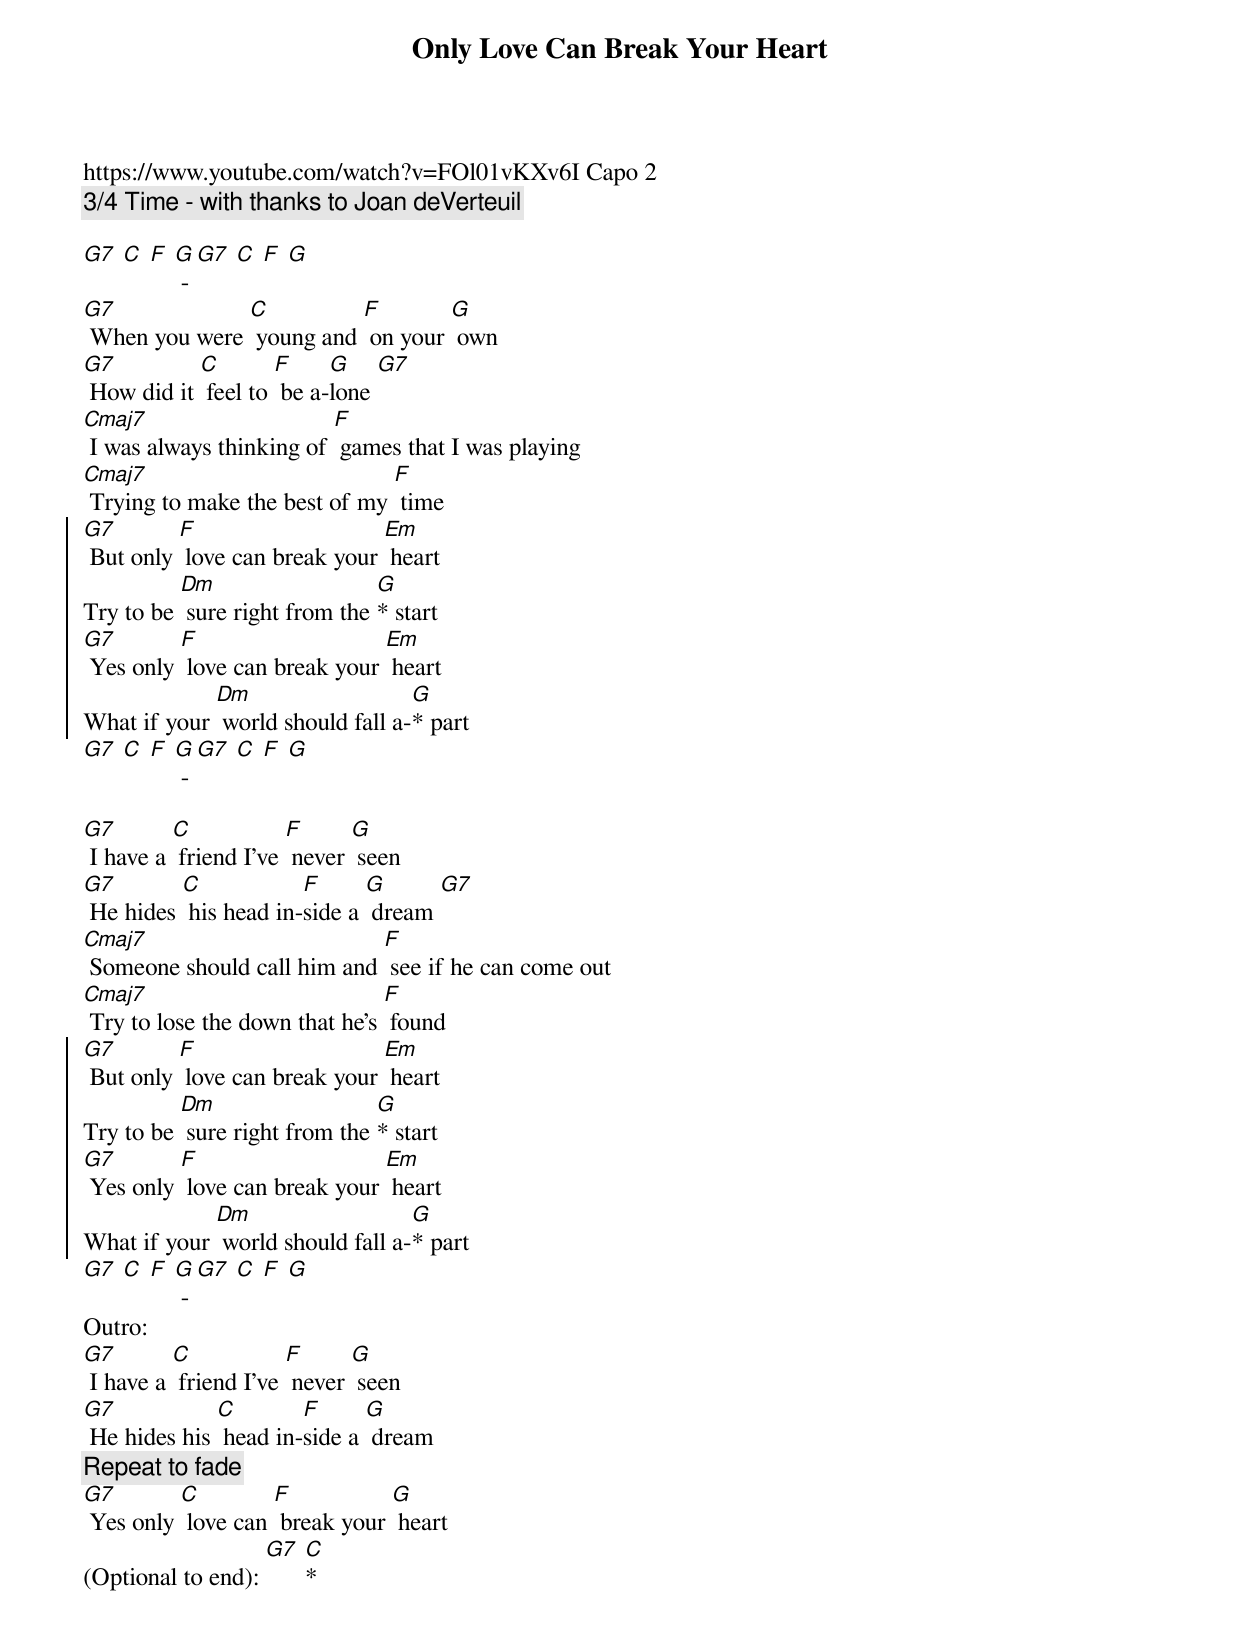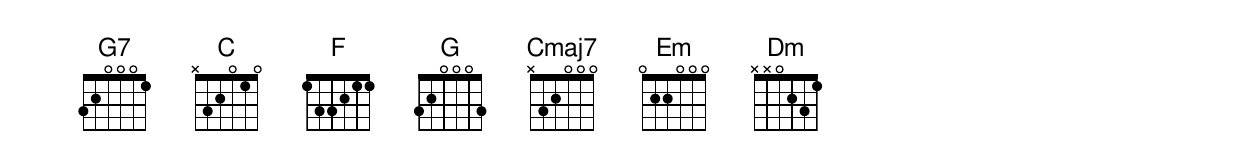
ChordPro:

{t:Only Love Can Break Your Heart}
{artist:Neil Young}
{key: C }
https://www.youtube.com/watch?v=FOl01vKXv6I Capo 2
{c: 3/4 Time - with thanks to Joan deVerteuil }

[G7] [C] [F] [G] - [G7] [C] [F] [G]
{c:}
[G7] When you were [C] young and [F] on your [G] own
[G7] How did it [C] feel to [F] be a-[G]lone [G7]
[Cmaj7] I was always thinking of [F] games that I was playing
[Cmaj7] Trying to make the best of my [F] time
{c:}
{soc}
[G7] But only [F] love can break your [Em] heart
Try to be [Dm] sure right from the [G]* start
[G7] Yes only [F] love can break your [Em] heart
What if your [Dm] world should fall a-[G]* part
{eoc}
[G7] [C] [F] [G] - [G7] [C] [F] [G]

[G7] I have a [C] friend I've [F] never [G] seen
[G7] He hides [C] his head in-[F]side a [G] dream [G7]
[Cmaj7] Someone should call him and [F] see if he can come out
[Cmaj7] Try to lose the down that he's [F] found
{c: }
{soc}
[G7] But only [F] love can break your [Em] heart
Try to be [Dm] sure right from the [G]* start
[G7] Yes only [F] love can break your [Em] heart
What if your [Dm] world should fall a-[G]* part
{eoc}
[G7] [C] [F] [G] - [G7] [C] [F] [G]
{c:}
Outro:
[G7] I have a [C] friend I've [F] never [G] seen
[G7] He hides his [C] head in-[F]side a [G] dream
{c:Repeat to fade}
[G7] Yes only [C] love can [F] break your [G] heart
{c:}
(Optional to end): [G7] [C]*
